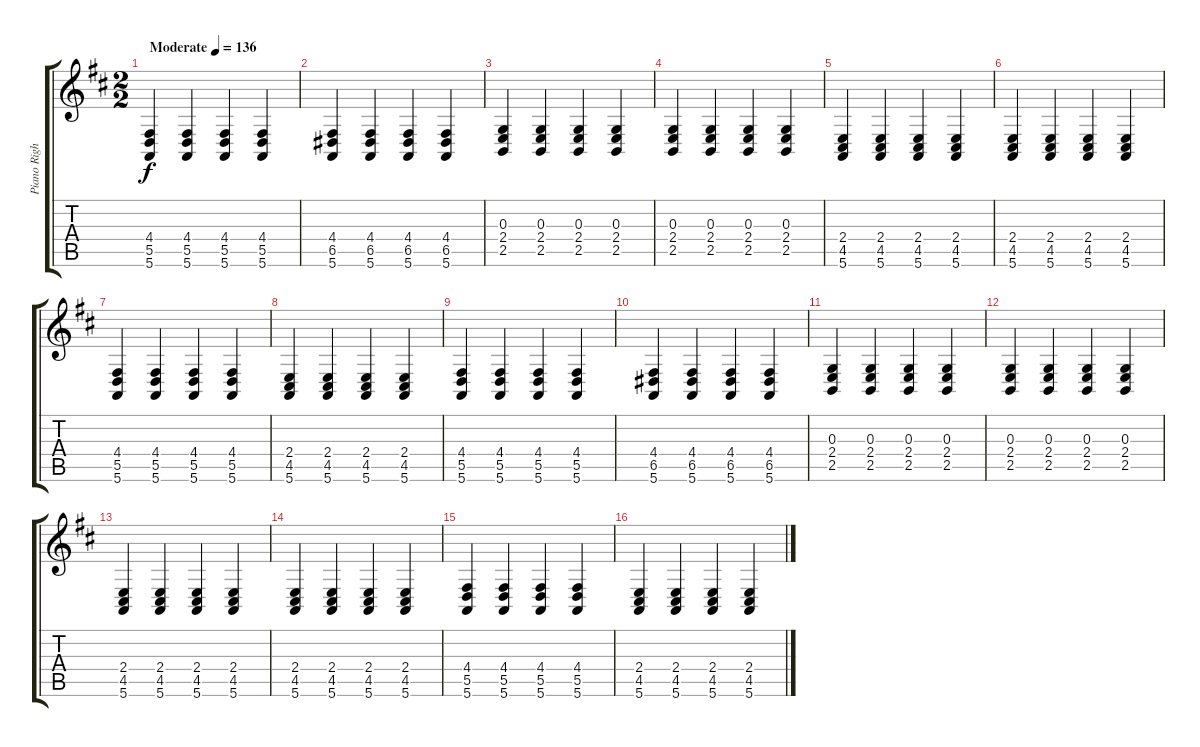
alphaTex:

\track ("Piano Right Hand" "Piano Righ") {instrument acousticgrandpiano}
\staff {score tabs}
\tuning (E4 B3 G3 D3 A2 E2) {hide}
\ts (2 2)
\tempo (136 "Moderate")
\clef g2
\ks d
(4.4 5.5 5.6).4{dy f instrument acousticgrandpiano} (4.4 5.5 5.6).4 (4.4 5.5 5.6).4 (4.4 5.5 5.6).4 |
(4.4 6.5 5.6).4 (4.4 6.5 5.6).4 (4.4 6.5 5.6).4 (4.4 6.5 5.6).4 |
(0.3 2.4 2.5).4 (0.3 2.4 2.5).4 (0.3 2.4 2.5).4 (0.3 2.4 2.5).4 |
(0.3 2.4 2.5).4 (0.3 2.4 2.5).4 (0.3 2.4 2.5).4 (0.3 2.4 2.5).4 |
(2.4 4.5 5.6).4 (2.4 4.5 5.6).4 (2.4 4.5 5.6).4 (2.4 4.5 5.6).4 |
(2.4 4.5 5.6).4 (2.4 4.5 5.6).4 (2.4 4.5 5.6).4 (2.4 4.5 5.6).4 |
(4.4 5.5 5.6).4 (4.4 5.5 5.6).4 (4.4 5.5 5.6).4 (4.4 5.5 5.6).4 |
(2.4 4.5 5.6).4 (2.4 4.5 5.6).4 (2.4 4.5 5.6).4 (2.4 4.5 5.6).4 |
(4.4 5.5 5.6).4 (4.4 5.5 5.6).4 (4.4 5.5 5.6).4 (4.4 5.5 5.6).4 |
(4.4 6.5 5.6).4 (4.4 6.5 5.6).4 (4.4 6.5 5.6).4 (4.4 6.5 5.6).4 |
(0.3 2.4 2.5).4 (0.3 2.4 2.5).4 (0.3 2.4 2.5).4 (0.3 2.4 2.5).4 |
(0.3 2.4 2.5).4 (0.3 2.4 2.5).4 (0.3 2.4 2.5).4 (0.3 2.4 2.5).4 |
(2.4 4.5 5.6).4 (2.4 4.5 5.6).4 (2.4 4.5 5.6).4 (2.4 4.5 5.6).4 |
(2.4 4.5 5.6).4 (2.4 4.5 5.6).4 (2.4 4.5 5.6).4 (2.4 4.5 5.6).4 |
(4.4 5.5 5.6).4 (4.4 5.5 5.6).4 (4.4 5.5 5.6).4 (4.4 5.5 5.6).4 |
(2.4 4.5 5.6).4 (2.4 4.5 5.6).4 (2.4 4.5 5.6).4 (2.4 4.5 5.6).4
